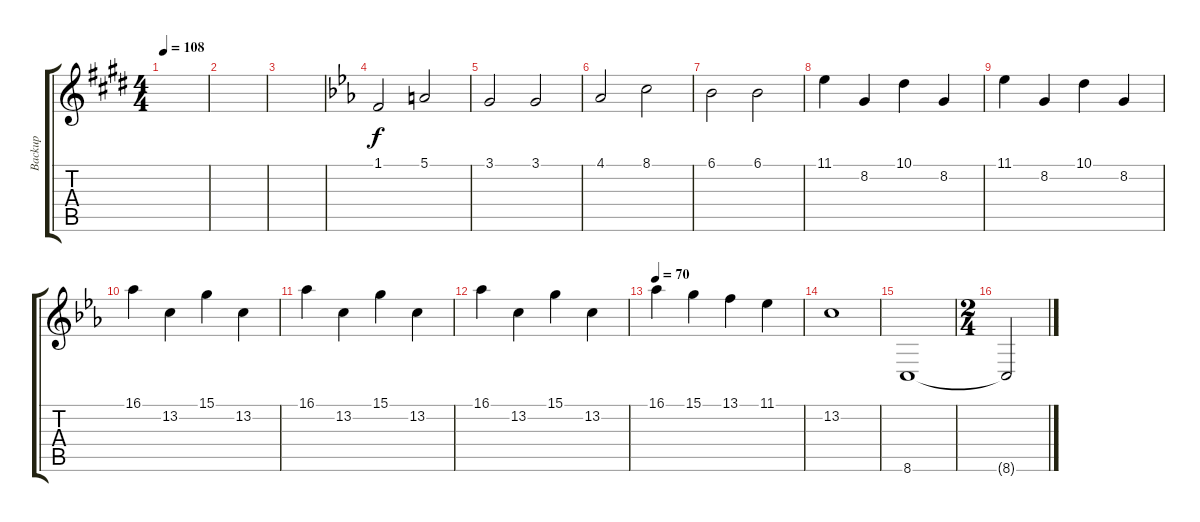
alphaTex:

\track ("Backup" "Backup") {instrument choiraahs}
\staff {score tabs}
\tuning (E4 B3 G3 D3 A2 E2) {hide}
\ts (4 4)
\tempo 108
\clef g2
\ks e
|
|
|
\ks eb
1.1.2{dy f instrument tubularbells} 5.1.2 |
3.1.2 3.1.2 |
4.1.2 8.1.2 |
6.1.2 6.1.2 |
11.1.4 8.2.4 10.1.4 8.2.4 |
11.1.4 8.2.4 10.1.4 8.2.4 |
16.1.4 13.2.4 15.1.4 13.2.4 |
16.1.4 13.2.4 15.1.4 13.2.4 |
16.1.4 13.2.4 15.1.4 13.2.4 |
\tempo 70
16.1.4 15.1.4 13.1.4 11.1.4 |
13.2.1 |
8.6.1{instrument synthstrings1} |
\ts (2 4)
8.6{t}.2
